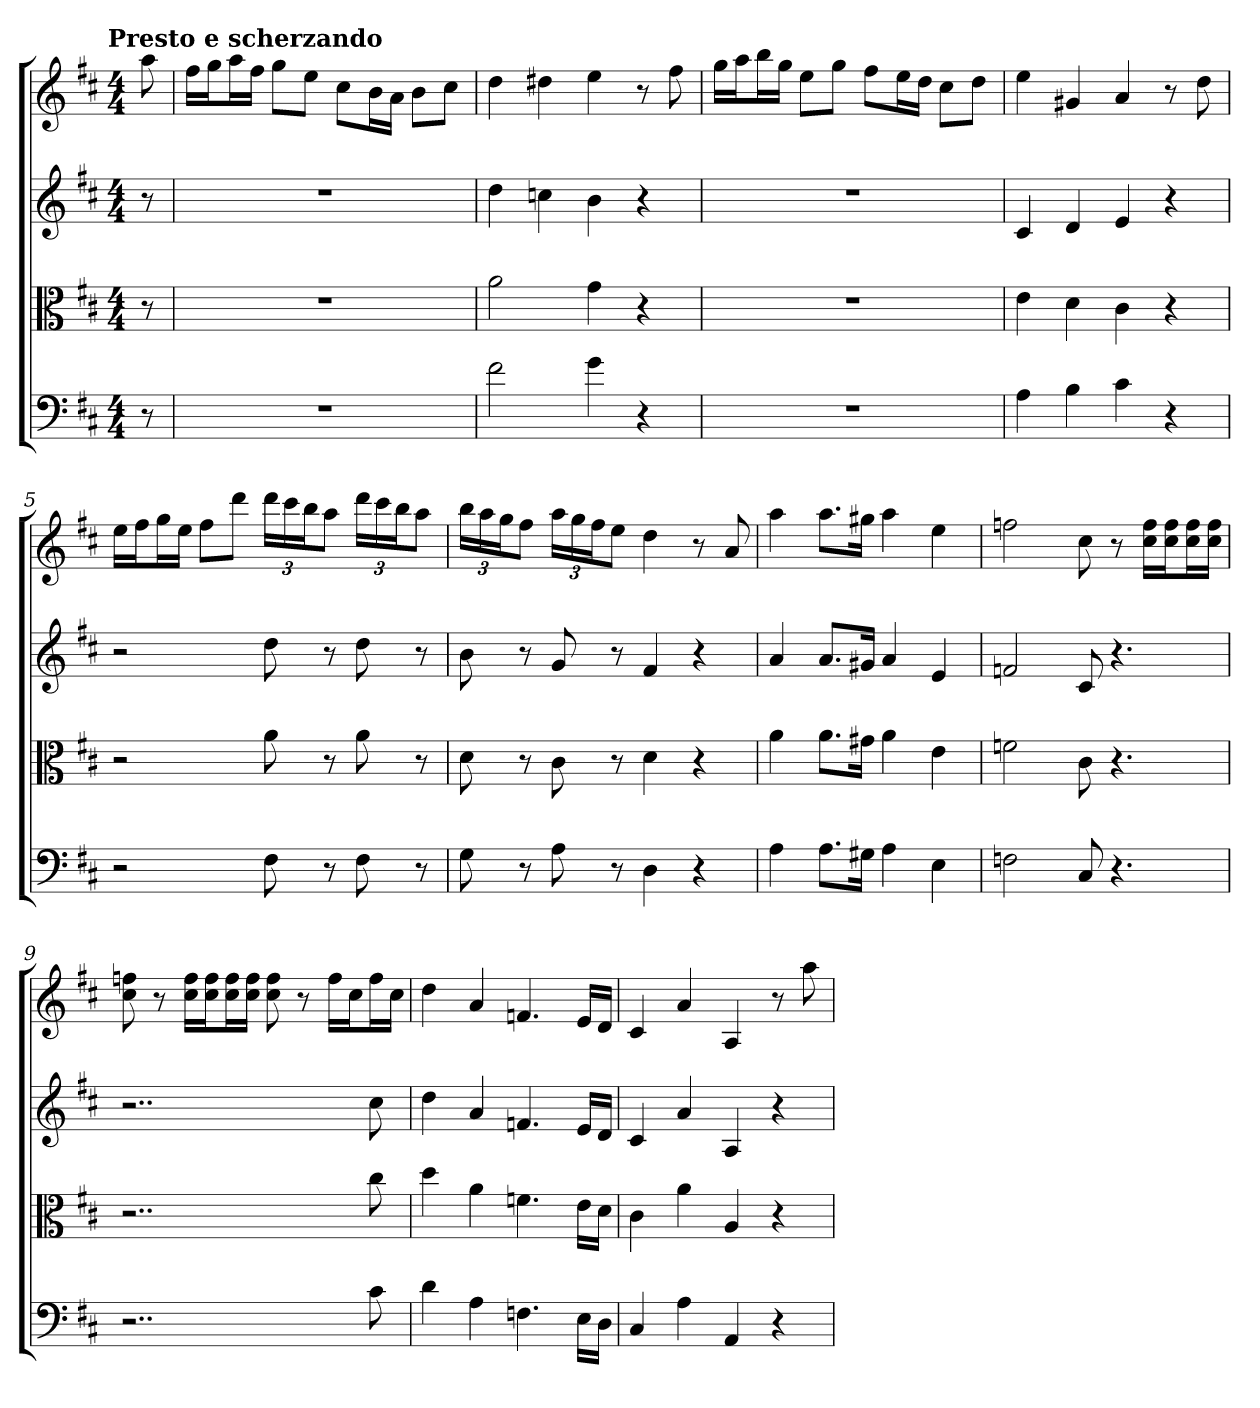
**kern	**kern	**kern	**kern
*part4	*part3	*part2	*part1
*staff4	*staff3	*staff2	*staff1
*clefF4	*clefC3	*	*
*k[f#c#]	*k[f#c#]	*k[f#c#]	*k[f#c#]
*D:	*D:	*D:	*D:
!!LO:TX:omd:t=Presto e scherzando
*M4/4	*M4/4	*M4/4	*M4/4
*MM184	*MM184	*MM184	*MM184
=	=	=	=
8r	8r	8r	8aa
=1	=1	=1	=1
1r	1r	1r	16ff#LL
.	.	.	16ggJ
.	.	.	16aaL
.	.	.	16ff#JJ
.	.	.	8ggL
.	.	.	8eeJ
.	.	.	8cc#L
.	.	.	16bL
.	.	.	16aJJ
.	.	.	8bL
.	.	.	8cc#J
=2	=2	=2	=2
2f#	2a	4dd	4dd
.	.	4ccn	4dd#X
4g	4g	4b	4ee
4r	4r	4r	8r
.	.	.	8ff#
=3	=3	=3	=3
1r	1r	1r	16ggLL
.	.	.	16aaJ
.	.	.	16bbL
.	.	.	16ggJJ
.	.	.	8eeL
.	.	.	8ggJ
.	.	.	8ff#L
.	.	.	16eeL
.	.	.	16ddJJ
.	.	.	8cc#L
.	.	.	8ddJ
=4	=4	=4	=4
4A	4e	4c#	4ee
4B	4d	4d	4g#X
4c#	4c#	4e	4a
4r	4r	4r	8r
.	.	.	8dd
=5	=5	=5	=5
2r	2r	2r	16eeLL
.	.	.	16ff#J
.	.	.	16ggL
.	.	.	16eeJJ
.	.	.	8ff#L
.	.	.	8dddJ
8F#	8a	8dd	24dddLL
.	.	.	24ccc#
.	.	.	24bbJ
8r	8r	8r	8aaJ
8F#	8a	8dd	24dddLL
.	.	.	24ccc#
.	.	.	24bbJ
8r	8r	8r	8aaJ
=6	=6	=6	=6
8G	8d	8b	24bbLL
.	.	.	24aa
.	.	.	24ggJ
8r	8r	8r	8ff#J
8A	8c#	8g	24aaLL
.	.	.	24gg
.	.	.	24ff#J
8r	8r	8r	8eeJ
4D	4d	4f#	4dd
4r	4r	4r	8r
.	.	.	8a
=7	=7	=7	=7
4A	4a	4a	4aa
8.A\L	8.a\L	8.aL	8.aaL
16G#X\Jk	16g#X\Jk	16g#XJk	16gg#XJk
4A	4a	4a	4aa
4E	4e	4e	4ee
=8	=8	=8	=8
2Fn	2fn	2fn	2ffn
8C#	8c#	8c#	8cc#
4.r	4.r	4.r	8r
.	.	.	16cc# 16ffLL
.	.	.	16cc# 16ffJ
.	.	.	16cc# 16ffL
.	.	.	16cc# 16ffJJ
=9	=9	=9	=9
2..r	2..r	2..r	8cc# 8ffn
.	.	.	8r
.	.	.	16cc# 16ffLL
.	.	.	16cc# 16ffJ
.	.	.	16cc# 16ffL
.	.	.	16cc# 16ffJJ
.	.	.	8cc# 8ff
.	.	.	8r
.	.	.	16ffLL
.	.	.	16cc#J
8c#	8cc#	8cc#	16ffL
.	.	.	16cc#JJ
=10	=10	=10	=10
4d	4dd	4dd	4dd
4A	4a	4a	4a
4.Fn	4.fn	4.fn	4.fn
16E\LL	16e\LL	16eLL	16eLL
16D\JJ	16d\JJ	16dJJ	16dJJ
=11	=11	=11	=11
4C#	4c#	4c#	4c#
4A	4a	4a	4a
4AA	4A	4A	4A
4r	4r	4r	8r
.	.	.	8aa
=	=	=	=
*-	*-	*-	*-
